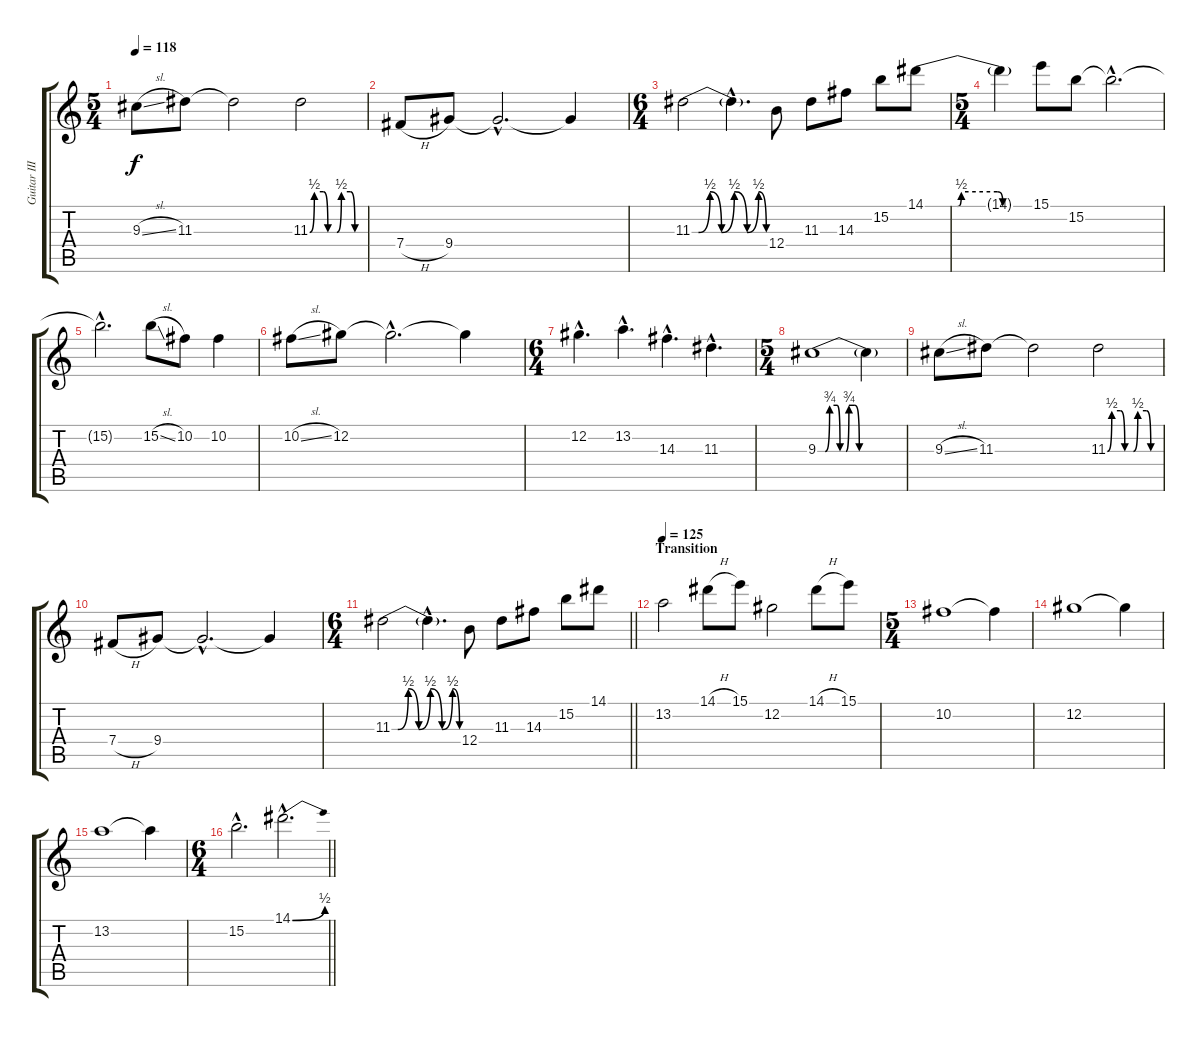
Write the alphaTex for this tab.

\track ("Guitar III" "Guitar III") {instrument distortionguitar}
\staff {score tabs}
\tuning (Db4 Ab3 E3 B2 Gb2 Db2) {hide}
\ts (5 4)
\tempo 118
\clef g2
\ks c
9.3{sl}.8{dy f} 11.3.8 11.3{t}.2 11.3{be (custom 0 0 5 2 15 2 20 0 30 0 35 2 45 2 50 0 60 0)}.2 |
7.4{h}.8 9.4.8 9.4{hac t}.2{d} 9.4{t}.4 |
\ts (6 4)
11.3{be (custom 0 0 5 0 14 2 23 0 33 2 43 0 52 2 58 0 60 0)}.2 11.3{hac t}.4{d} 12.4.8 11.3.8 14.3.8 15.2.8 14.1{be (custom 0 0 18 0 20 2 40 2 43 0 60 0)}.8 |
\ts (5 4)
14.1{t}.4 15.1.8 15.2.8 15.2{hac t}.2{d volume 4} |
15.2{hac t}.2{d} 15.2{sl}.8{volume 10} 10.2.8 10.2.4 |
10.2{sl}.8 12.2.8 12.2{hac t}.2{d} 12.2{t}.4 |
\ts (6 4)
12.2{hac}.4{d} 13.2{hac}.4{d} 14.3{hac}.4{d} 11.3{hac}.4{d} |
\ts (5 4)
9.3{be (custom 0 0 5 0 8 3 13 3 15 0 19 0 21 3 25 3 28 0 60 0)}.1 9.3{t}.4 |
9.3{sl}.8 11.3.8 11.3{t}.2 11.3{be (custom 0 0 5 2 15 2 20 0 30 0 35 2 45 2 50 0 60 0)}.2 |
7.4{h}.8 9.4.8 9.4{hac t}.2{d} 9.4{t}.4 |
\ts (6 4)
\barLineRight lightlight
11.3{be (custom 0 0 5 0 14 2 23 0 33 2 43 0 52 2 58 0 60 0)}.2 11.3{hac t}.4{d} 12.4.8 11.3.8 14.3.8 15.2.8 14.1.8 |
\section ("" "Transition")
\tempo 125
13.2.2 14.1{h}.8 15.1.8 12.2.2 14.1{h}.8 15.1.8 |
\ts (5 4)
10.2.1 10.2{t}.4 |
12.2.1 12.2{t}.4 |
13.2.1 13.2{t}.4 |
\ts (6 4)
\barLineRight lightlight
15.2{hac}.2{d} 14.1{be (bend 0 0 60 2) hac}.2{d}
